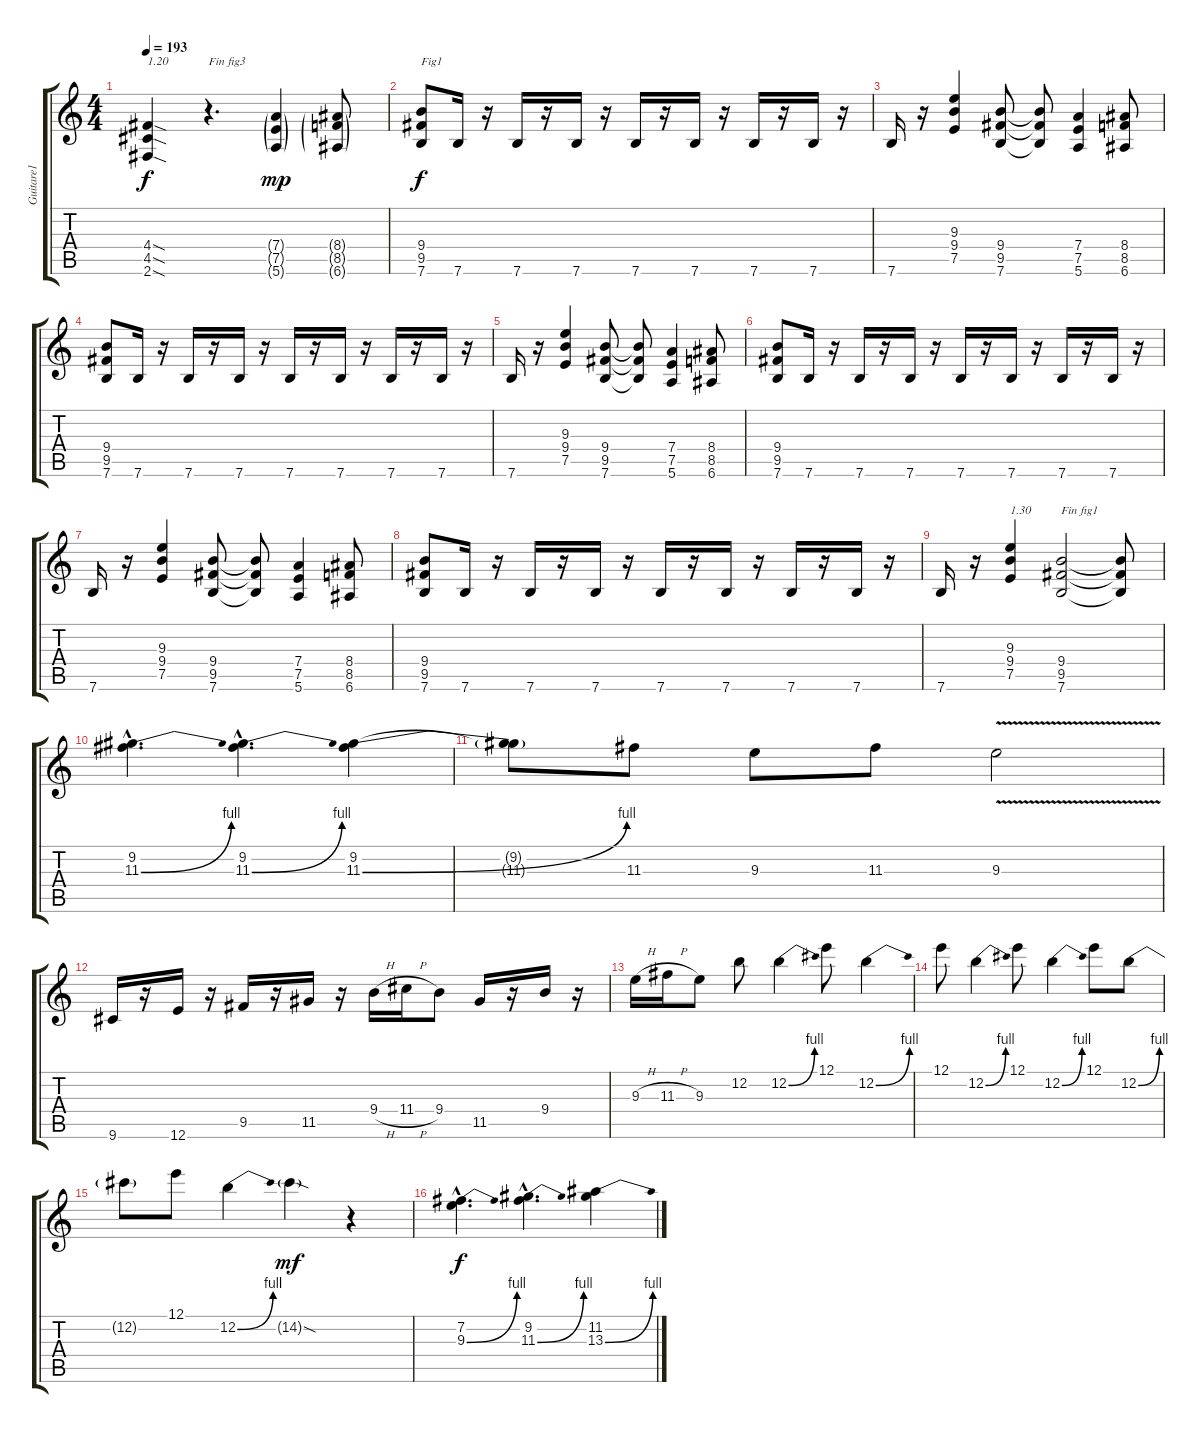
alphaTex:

\track ("Guitare1" "Guitare1") {instrument overdrivenguitar}
\staff {score tabs}
\tuning (E4 B3 G3 D3 A2 E2) {hide}
\ts (4 4)
\tempo 193
\clef g2
\ks c
(4.4{sod} 4.5{sod} 2.6{sod}).4{txt "1.20" dy f} r.4{d txt "Fin fig3"} (7.4{g} 7.5{g} 5.6{g}).4{dy mp} (8.4{g} 8.5{g} 6.6{g}).8 |
(9.4 9.5 7.6).8{txt "Fig1" dy f} 7.6.16 r.16 7.6.16 r.16 7.6.16 r.16 7.6.16 r.16 7.6.16 r.16 7.6.16 r.16 7.6.16 r.16 |
7.6.16 r.16 (9.3 9.4 7.5).4 (9.4 9.5 7.6).8 (9.4{t} 9.5{t} 7.6{t}).8 (7.4 7.5 5.6).4 (8.4 8.5 6.6).8 |
(9.4 9.5 7.6).8 7.6.16 r.16 7.6.16 r.16 7.6.16 r.16 7.6.16 r.16 7.6.16 r.16 7.6.16 r.16 7.6.16 r.16 |
7.6.16 r.16 (9.3 9.4 7.5).4 (9.4 9.5 7.6).8 (9.4{t} 9.5{t} 7.6{t}).8 (7.4 7.5 5.6).4 (8.4 8.5 6.6).8 |
(9.4 9.5 7.6).8 7.6.16 r.16 7.6.16 r.16 7.6.16 r.16 7.6.16 r.16 7.6.16 r.16 7.6.16 r.16 7.6.16 r.16 |
7.6.16 r.16 (9.3 9.4 7.5).4 (9.4 9.5 7.6).8 (9.4{t} 9.5{t} 7.6{t}).8 (7.4 7.5 5.6).4 (8.4 8.5 6.6).8 |
(9.4 9.5 7.6).8 7.6.16 r.16 7.6.16 r.16 7.6.16 r.16 7.6.16 r.16 7.6.16 r.16 7.6.16 r.16 7.6.16 r.16 |
7.6.16 r.16 (9.3 9.4 7.5).4{txt "1.30"} (9.4 9.5 7.6).2{txt "Fin fig1"} (9.4{t} 9.5{t} 7.6{t}).8 |
(9.2{hac} 11.3{be (bend 0 0 60 4) hac}).4{d} (9.2{hac} 11.3{be (bend 0 0 60 4) hac}).4{d} (9.2 11.3{be (bend 0 0 60 4)}).4 |
(9.2{t} 11.3{t}).8 11.3.8 9.3.8 11.3.8 9.3{v}.2 |
9.6.16 r.16 12.6.16 r.16 9.5.16 r.16 11.5.16 r.16 9.4{h}.16 11.4{h}.16 9.4.8 11.5.16 r.16 9.4.16 r.16 |
9.3{h}.16 11.3{h}.16 9.3.8 12.2.8 12.2{be (bend 0 0 60 4)}.4 12.1.8 12.2{be (bend 0 0 60 4)}.4 |
12.1.8 12.2{be (bend 0 0 60 4)}.4 12.1.8 12.2{be (bend 0 0 60 4)}.4 12.1.8 12.2{be (bend 0 0 60 4)}.8 |
12.2{t}.8 12.1.8 12.2{be (bend 0 0 60 4)}.4 14.2{sod g}.4{dy mf} r.4 |
(7.2{hac} 9.3{be (bend 0 0 60 4) hac}).4{d dy f} (9.2{hac} 11.3{be (bend 0 0 60 4) hac}).4{d} (11.2 13.3{be (bend 0 0 60 4)}).4
